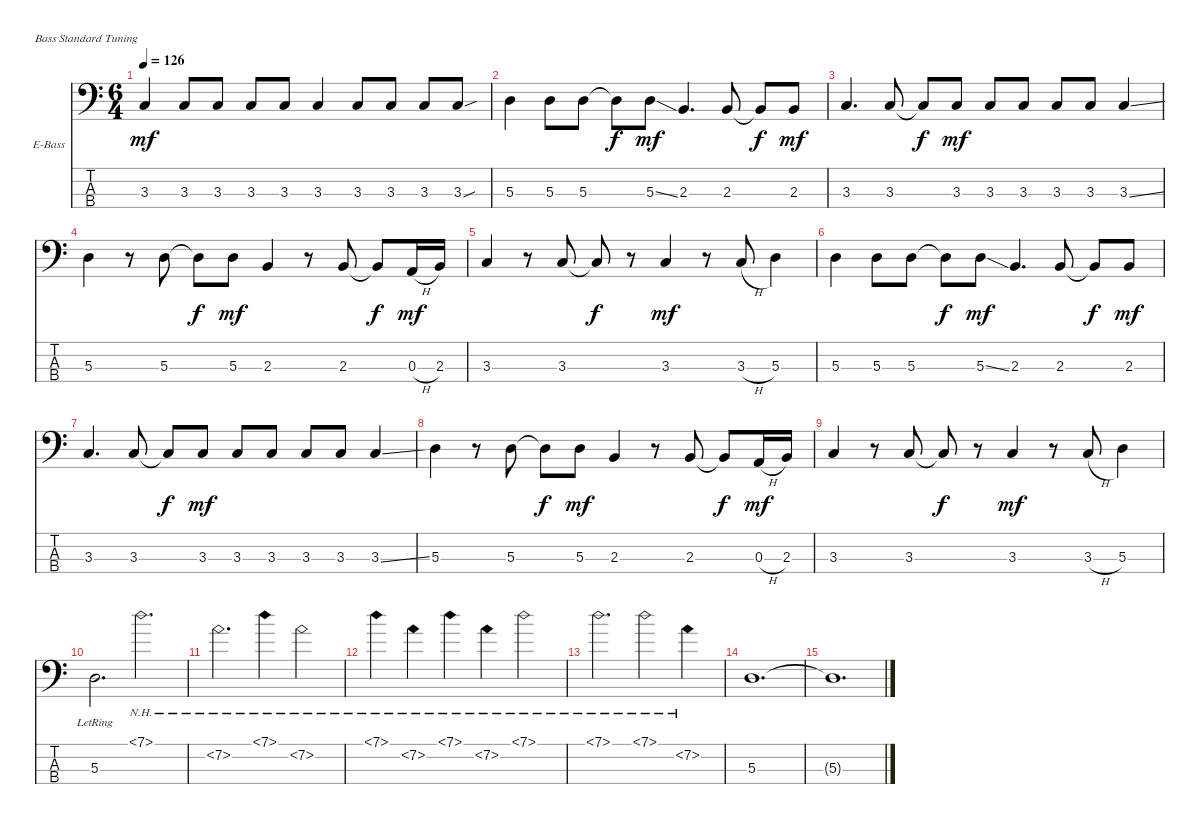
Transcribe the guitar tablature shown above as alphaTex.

\defaultSystemsLayout 4
\bracketExtendMode nobrackets
\firstSystemTrackNameOrientation horizontal
\otherSystemsTrackNameOrientation horizontal
\track ("Jeff Ament" "E-Bass") {instrument electricbassfinger}
\staff {score tabs}
\tuning (G2 D2 A1 E1)
\ts (6 4)
\tempo 126
\clef f4
\ks c
3.3.4{dy mf} 3.3.8 3.3.8 3.3.8 3.3.8 3.3.4 3.3.8 3.3.8 3.3.8 3.3{sou}.8 |
5.3.4 5.3.8 5.3.8 5.3{t}.8{dy f} 5.3{ss}.8{dy mf} 2.3.4{d} 2.3.8 2.3{t}.8{dy f} 2.3.8{dy mf} |
3.3.4{d} 3.3.8 3.3{t}.8{dy f} 3.3.8{dy mf} 3.3.8 3.3.8 3.3.8 3.3.8 3.3{ss}.4 |
5.3.4 r.8 5.3.8 5.3{t}.8{dy f} 5.3.8{dy mf} 2.3.4 r.8 2.3.8 2.3{t}.8{dy f} 0.3{h}.16{dy mf} 2.3.16 |
3.3.4 r.8 3.3.8 3.3{t}.8{dy f} r.8 3.3.4{dy mf} r.8 3.3{h}.8 5.3.4 |
5.3.4 5.3.8 5.3.8 5.3{t}.8{dy f} 5.3{ss}.8{dy mf} 2.3.4{d} 2.3.8 2.3{t}.8{dy f} 2.3.8{dy mf} |
3.3.4{d} 3.3.8 3.3{t}.8{dy f} 3.3.8{dy mf} 3.3.8 3.3.8 3.3.8 3.3.8 3.3{ss}.4 |
5.3.4 r.8 5.3.8 5.3{t}.8{dy f} 5.3.8{dy mf} 2.3.4 r.8 2.3.8 2.3{t}.8{dy f} 0.3{h}.16{dy mf} 2.3.16 |
3.3.4 r.8 3.3.8 3.3{t}.8{dy f} r.8 3.3.4{dy mf} r.8 3.3{h}.8 5.3.4 |
5.3{lr}.2{d} 7.1{nh}.2{d} |
7.2{nh}.2{d} 7.1{nh}.4 7.2{nh}.2 |
7.1{nh}.4 7.2{nh}.4 7.1{nh}.4 7.2{nh}.4 7.1{nh}.2 |
7.1{nh}.2{d} 7.1{nh}.2 7.2{nh}.4 |
5.3.1{d} |
5.3{t}.1{d}
